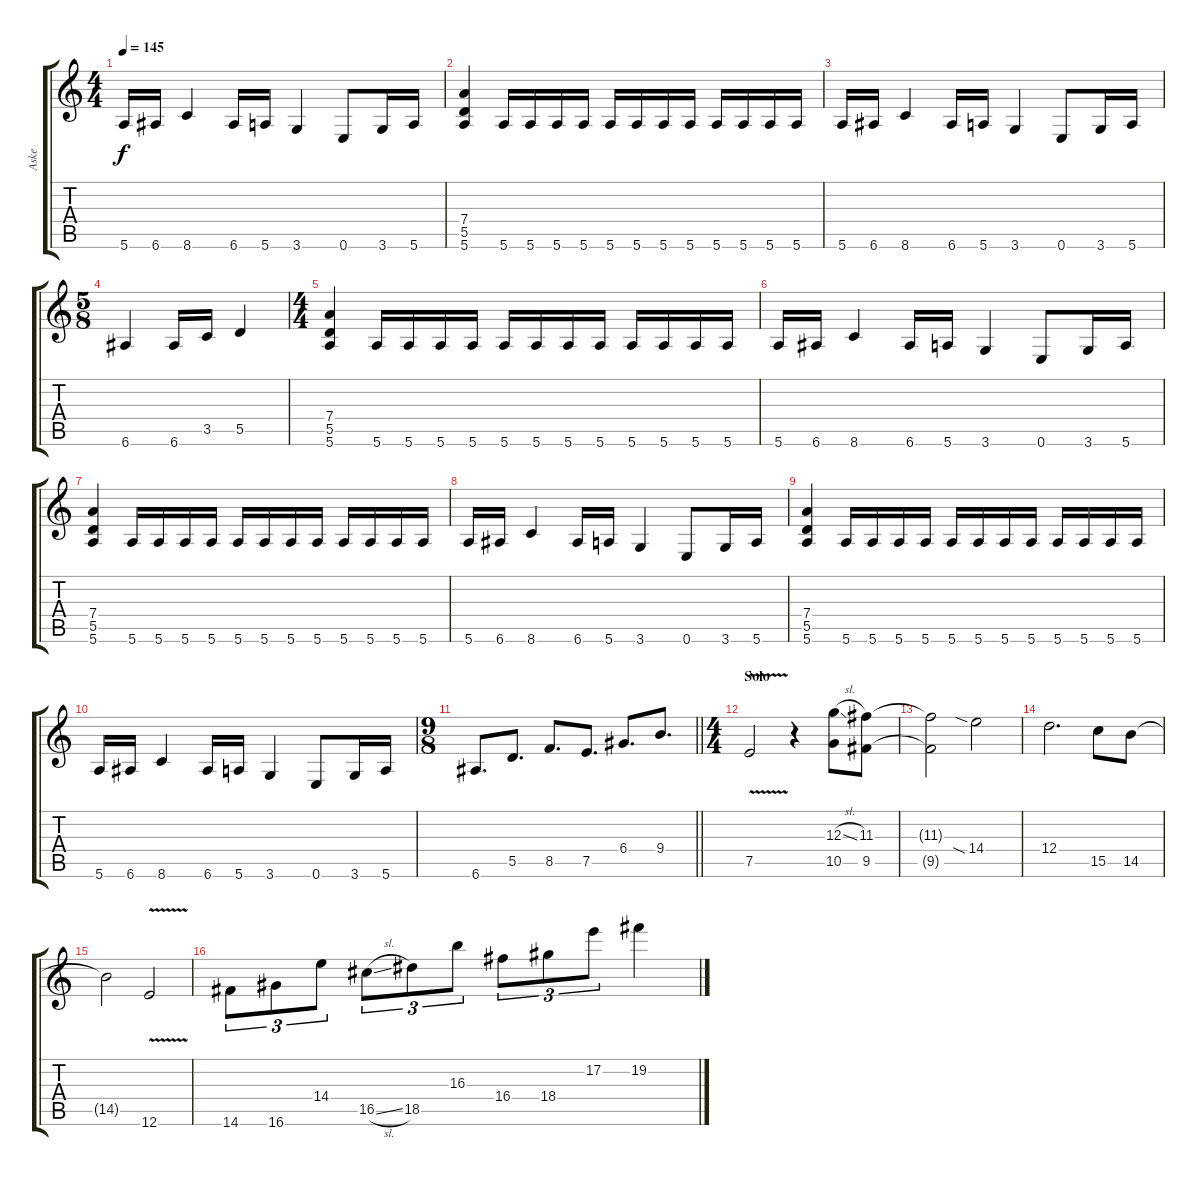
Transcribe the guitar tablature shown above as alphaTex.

\track ("Aske" "Aske") {instrument acousticguitarsteel}
\staff {score tabs}
\tuning (E4 B3 G3 D3 A2 E2) {hide}
\ts (4 4)
\tempo 145
\clef g2
\ks c
5.6.16{dy f} 6.6.16 8.6.4 6.6.16 5.6.16 3.6.4 0.6.8 3.6.16 5.6.16 |
(7.4 5.5 5.6).4 5.6.16 5.6.16 5.6.16 5.6.16 5.6.16 5.6.16 5.6.16 5.6.16 5.6.16 5.6.16 5.6.16 5.6.16 |
5.6.16 6.6.16 8.6.4 6.6.16 5.6.16 3.6.4 0.6.8 3.6.16 5.6.16 |
\ts (5 8)
6.6.4 6.6.16 3.5.16 5.5.4 |
\ts (4 4)
(7.4 5.5 5.6).4 5.6.16 5.6.16 5.6.16 5.6.16 5.6.16 5.6.16 5.6.16 5.6.16 5.6.16 5.6.16 5.6.16 5.6.16 |
5.6.16 6.6.16 8.6.4 6.6.16 5.6.16 3.6.4 0.6.8 3.6.16 5.6.16 |
(7.4 5.5 5.6).4 5.6.16 5.6.16 5.6.16 5.6.16 5.6.16 5.6.16 5.6.16 5.6.16 5.6.16 5.6.16 5.6.16 5.6.16 |
5.6.16 6.6.16 8.6.4 6.6.16 5.6.16 3.6.4 0.6.8 3.6.16 5.6.16 |
(7.4 5.5 5.6).4 5.6.16 5.6.16 5.6.16 5.6.16 5.6.16 5.6.16 5.6.16 5.6.16 5.6.16 5.6.16 5.6.16 5.6.16 |
5.6.16 6.6.16 8.6.4 6.6.16 5.6.16 3.6.4 0.6.8 3.6.16 5.6.16 |
\ts (9 8)
\barLineRight lightlight
6.6.8{d} 5.5.8{d} 8.5.8{d} 7.5.8{d} 6.4.8{d} 9.4.8{d} |
\ts (4 4)
\section ("" "Solo")
7.5{v}.2{instrument overdrivenguitar} r.4 (12.3{sl} 10.5).8 (11.3 9.5).8 |
(11.3{t} 9.5{t}).2 14.4{sia}.2 |
12.4.2{d} 15.5.8 14.5.8 |
14.5{t}.2 12.6{v}.2 |
14.6.8{tu (3 2)} 16.6.8{tu (3 2)} 14.4.8{tu (3 2)} 16.5{sl}.8{tu (3 2)} 18.5.8{tu (3 2)} 16.3.8{tu (3 2)} 16.4.8{tu (3 2)} 18.4.8{tu (3 2)} 17.2.8{tu (3 2)} 19.2.4
